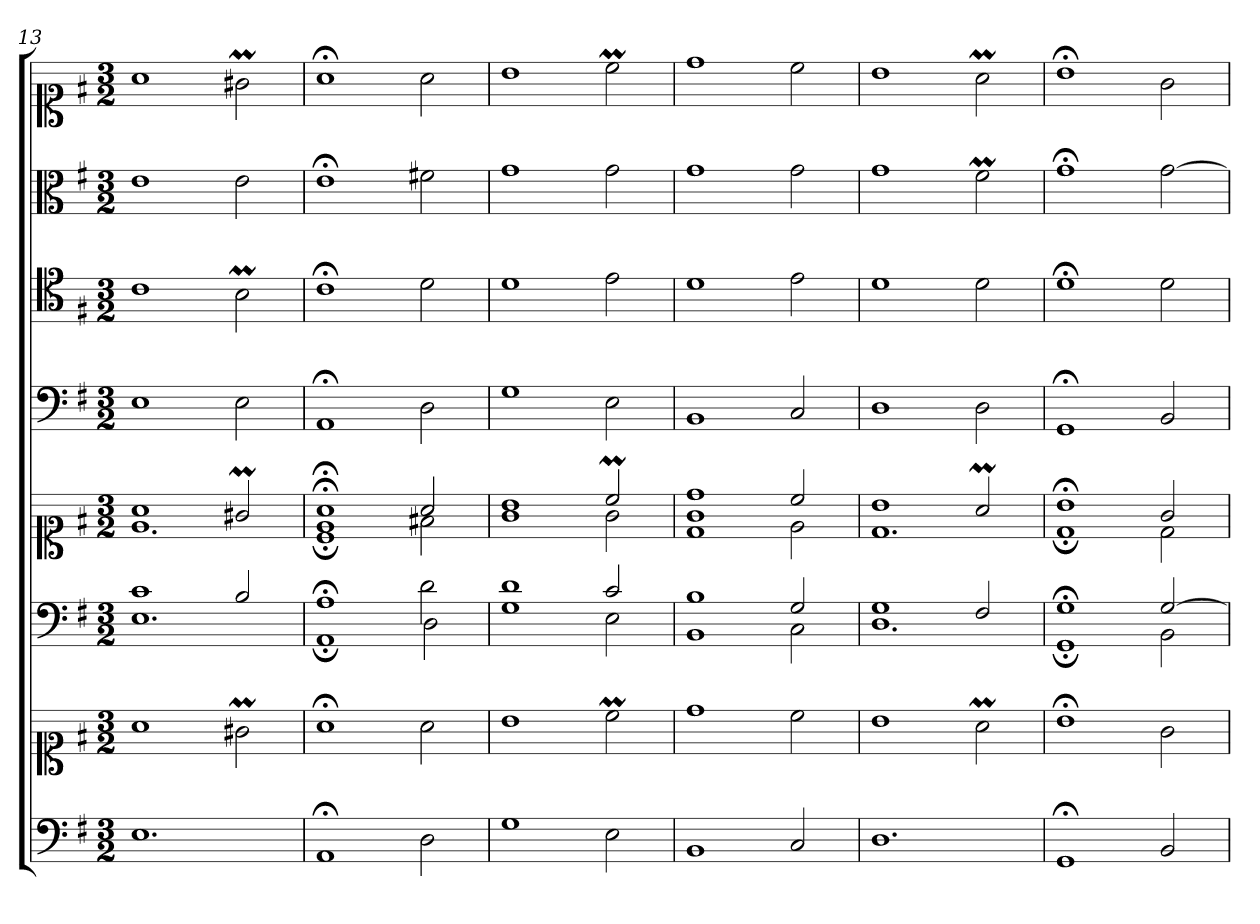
**kern	**kern	**kern	**kern	**kern	**kern	**kern	**kern
*part6	*part6	*part5	*part5	*part4	*part3	*part2	*part1
*staff8	*staff7	*staff6	*staff5	*staff4	*staff3	*staff2	*staff1
*clefF4	*clefC1	*clefF4	*clefC1	*clefF4	*clefC4	*clefC3	*clefC1
*k[f#]	*k[f#]	*k[f#]	*k[f#]	*k[f#]	*k[f#]	*k[f#]	*k[f#]
*M3/2	*M3/2	*M3/2	*M3/2	*M3/2	*M3/2	*M3/2	*M3/2
=13	=13	=13	=13	=13	=13	=13	=13
*	*	*^	*^	*	*	*	*
1.E	1a	1c	1.E	1a	1.e	1E	1c	1e	1a
.	2g#Xm	2B	.	2g#Xm	.	2E	2Bm	2e	2g#Xm
=14	=14	=14	=14	=14	=14	=14	=14	=14	=14
*	*	*	*	*	*^	*	*	*	*
1AA;	1a;<	1A;<	1AA;<	1a;<	1e;<	1c;<	1AA;<	1c;<	1e;<	1a;<
2D	2a	2d\	2D	2a	2f#X	2ryy	2D	2d	2f#X	2a
*	*	*	*	*	*v	*v	*	*	*	*
=15	=15	=15	=15	=15	=15	=15	=15	=15	=15
1G	1b	1d\	1G	1b	1g	1G	1d	1g	1b
2E	2ccM	2c	2E	2ccM	2g	2E	2e	2g	2ccM
=16	=16	=16	=16	=16	=16	=16	=16	=16	=16
*	*	*	*	*	*^	*	*	*	*
1BB	1dd	1B	1BB	1dd	1g	1d	1BB	1d	1g	1dd
2C	2cc	2G	2C	2cc	2e	2ryy	2C	2e	2g	2cc
*	*	*	*	*	*v	*v	*	*	*	*
=17	=17	=17	=17	=17	=17	=17	=17	=17	=17
1.D	1b	1G	1.D	1b	1.d	1D	1d	1g	1b
.	2aM	2F#	.	2aM	.	2D	2d	2f#m	2aM
=18	=18	=18	=18	=18	=18	=18	=18	=18	=18
1GG;	1b;<	1G;<	1GG;<	1b;<	1d;<	1GG;<	1d;<	1g;<	1b;<
2BB	2g	[2G	2BB	2g	2d	2BB	2d	[2g	2g
*	*	*v	*v	*	*	*	*	*	*
*	*	*	*v	*v	*	*	*	*
=	=	=	=	=	=	=	=
*-	*-	*-	*-	*-	*-	*-	*-
